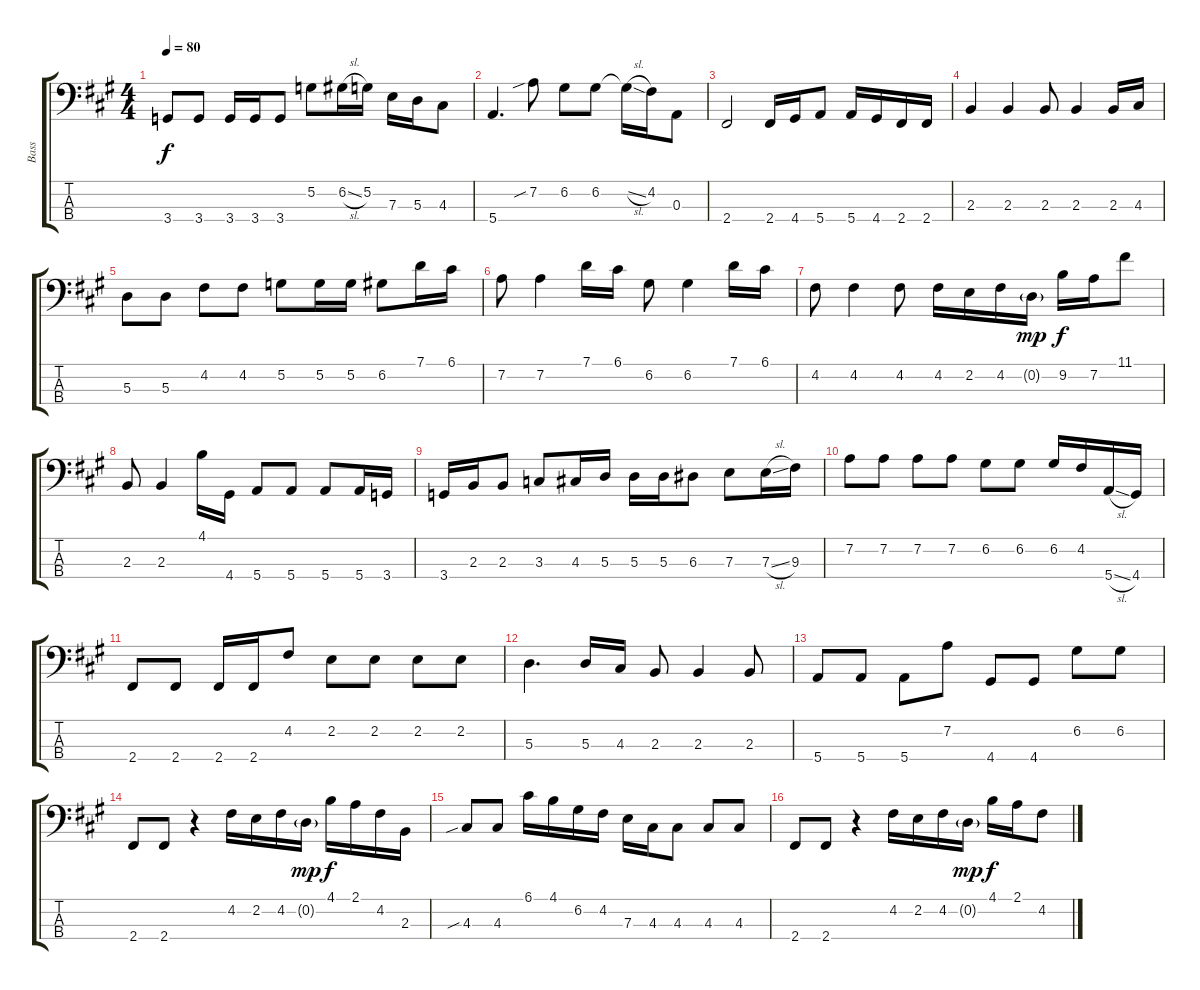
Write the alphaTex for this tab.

\track ("Bass" "Bass") {instrument electricbasspick}
\staff {score tabs}
\tuning (G2 D2 A1 E1) {hide}
\ts (4 4)
\tempo 80
\clef f4
\ks a
3.4.8{dy f} 3.4.8 3.4.16 3.4.16 3.4.8 5.2.8 6.2{sl}.16 5.2.16 7.3.16 5.3.16 4.3.8 |
5.4.4{d} 7.2{sib}.8 6.2.8 6.2.8 6.2{sl t}.16 4.2.16 0.3.8 |
2.4.2 2.4.16 4.4.16 5.4.8 5.4.16 4.4.16 2.4.16 2.4.16 |
2.3.4 2.3.4 2.3.8 2.3.4 2.3.16 4.3.16 |
5.3.8 5.3.8 4.2.8 4.2.8 5.2.8 5.2.16 5.2.16 6.2.8 7.1.16 6.1.16 |
7.2.8 7.2.4 7.1.16 6.1.16 6.2.8 6.2.4 7.1.16 6.1.16 |
4.2.8 4.2.4 4.2.8 4.2.16 2.2.16 4.2.16 0.2{g}.16{dy mp} 9.2.16{dy f} 7.2.16 11.1.8 |
2.3.8 2.3.4 4.1.16 4.4.16 5.4.8 5.4.8 5.4.8 5.4.16 3.4.16 |
3.4.16 2.3.16 2.3.8 3.3.8 4.3.16 5.3.16 5.3.16 5.3.16 6.3.8 7.3.8 7.3{sl}.16 9.3.16 |
7.2.8 7.2.8 7.2.8 7.2.8 6.2.8 6.2.8 6.2.16 4.2.16 5.4{sl}.16 4.4.16 |
2.4.8 2.4.8 2.4.16 2.4.16 4.2.8 2.2.8 2.2.8 2.2.8 2.2.8 |
5.3.4{d} 5.3.16 4.3.16 2.3.8 2.3.4 2.3.8 |
5.4.8 5.4.8 5.4.8 7.2.8 4.4.8 4.4.8 6.2.8 6.2.8 |
2.4.8 2.4.8 r.4 4.2.16 2.2.16 4.2.16 0.2{g}.16{dy mp} 4.1.16{dy f} 2.1.16 4.2.16 2.3.16 |
4.3{sib}.8 4.3.8 6.1.16 4.1.16 6.2.16 4.2.16 7.3.16 4.3.16 4.3.8 4.3.8 4.3.8 |
2.4.8 2.4.8 r.4 4.2.16 2.2.16 4.2.16 0.2{g}.16{dy mp} 4.1.16{dy f} 2.1.16 4.2.8
